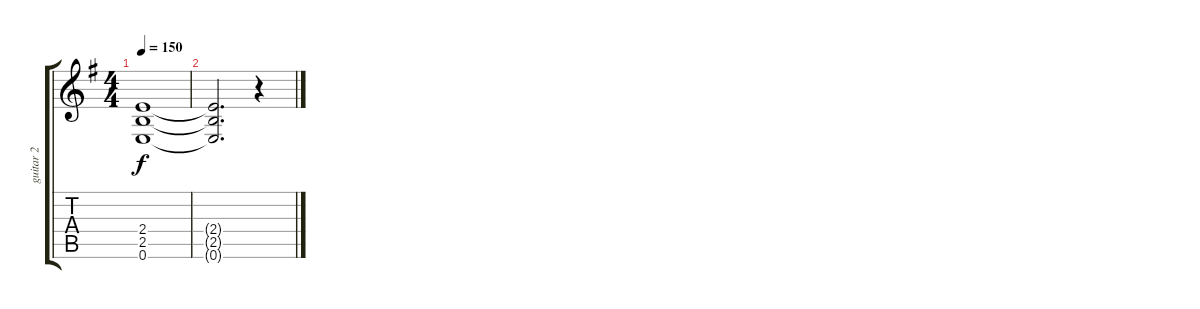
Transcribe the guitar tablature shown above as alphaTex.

\track ("guitar 2" "guitar 2") {instrument distortionguitar}
\staff {score tabs}
\tuning (E4 B3 G3 D3 A2 E2) {hide}
\ts (4 4)
\tempo 150
\clef g2
\ks eminor
(2.4 2.5 0.6).1{dy f} |
(2.4{t} 2.5{t} 0.6{t}).2{d} r.4
